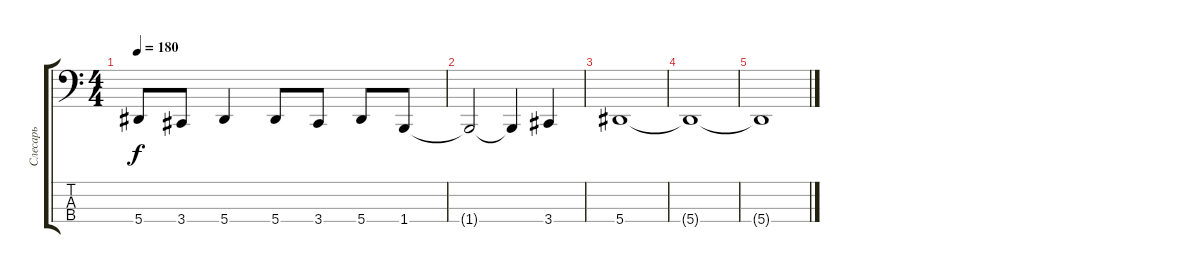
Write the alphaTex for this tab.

\track ("Слесарь" "Слесарь") {instrument electricbassfinger}
\staff {score tabs}
\tuning (Eb2 Bb1 F1 Bb0) {hide}
\ts (4 4)
\tempo 180
\clef f4
\ks c
5.4.8{dy f} 3.4.8 5.4.4 5.4.8 3.4.8 5.4.8 1.4.8 |
1.4{t}.2 1.4{t}.4 3.4.4 |
5.4.1 |
5.4{t}.1 |
5.4{t}.1
